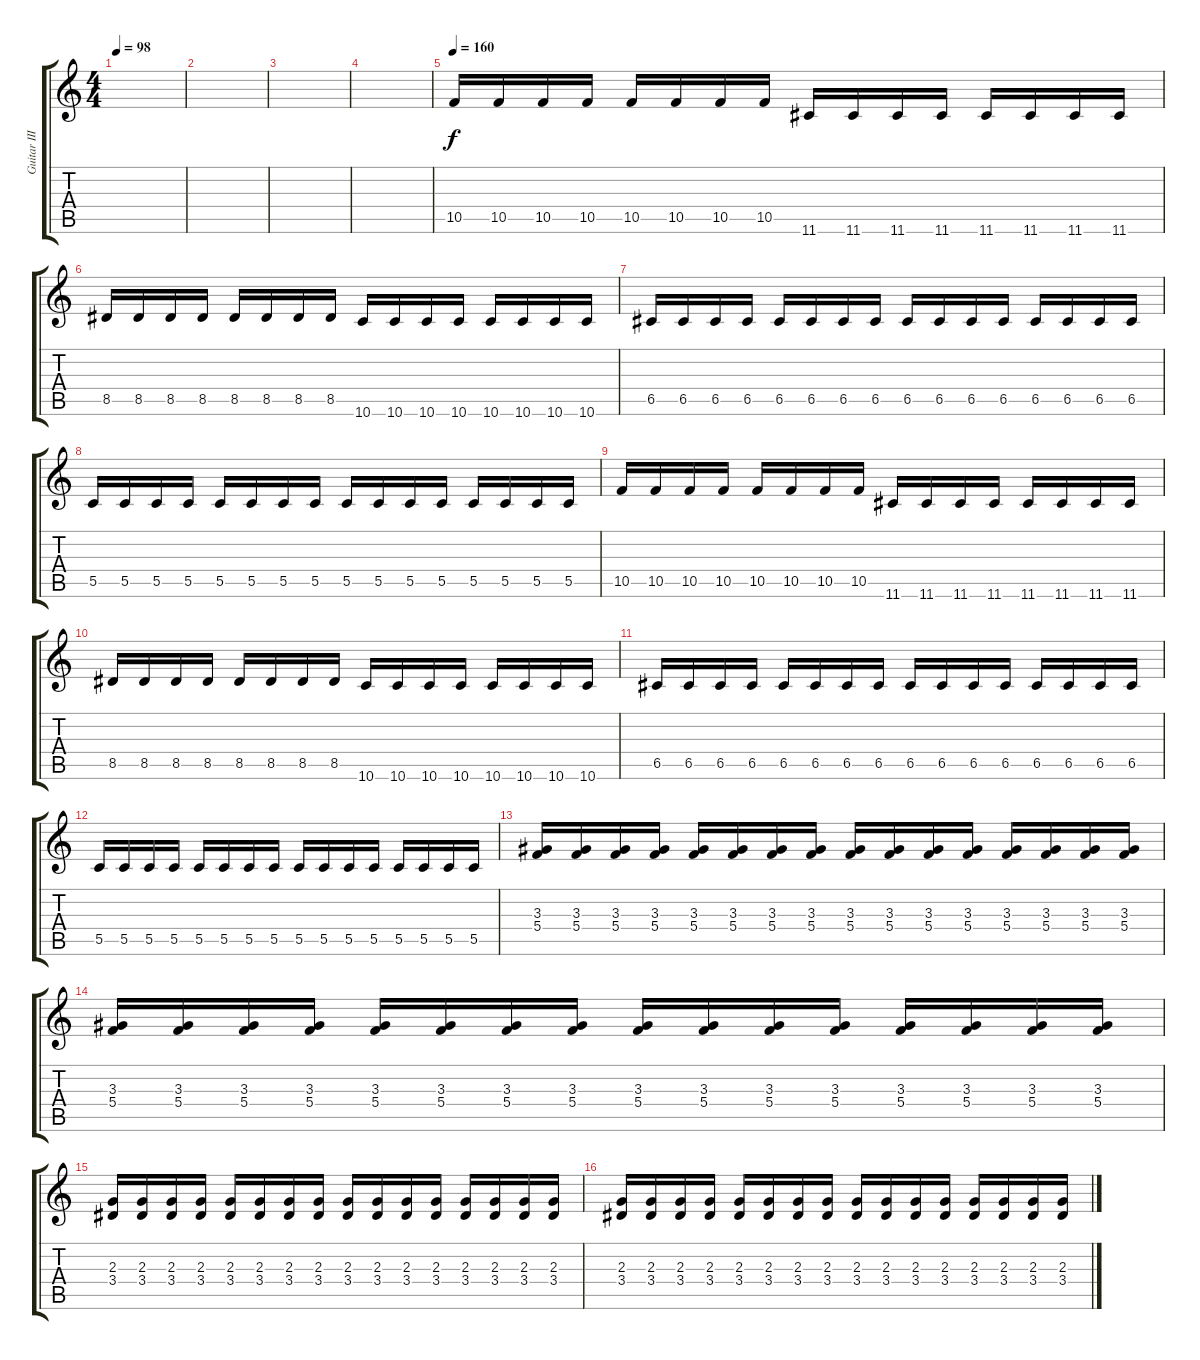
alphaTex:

\track ("Guitar III" "Guitar III") {instrument distortionguitar}
\staff {score tabs}
\tuning (D4 A3 F3 C3 G2 D2) {hide}
\ts (4 4)
\tempo 98
\clef g2
\ks c
|
|
|
|
\tempo 160
10.5.16 10.5.16 10.5.16 10.5.16 10.5.16 10.5.16 10.5.16 10.5.16 11.6.16 11.6.16 11.6.16 11.6.16 11.6.16 11.6.16 11.6.16 11.6.16 |
8.5.16 8.5.16 8.5.16 8.5.16 8.5.16 8.5.16 8.5.16 8.5.16 10.6.16 10.6.16 10.6.16 10.6.16 10.6.16 10.6.16 10.6.16 10.6.16 |
6.5.16 6.5.16 6.5.16 6.5.16 6.5.16 6.5.16 6.5.16 6.5.16 6.5.16 6.5.16 6.5.16 6.5.16 6.5.16 6.5.16 6.5.16 6.5.16 |
5.5.16 5.5.16 5.5.16 5.5.16 5.5.16 5.5.16 5.5.16 5.5.16 5.5.16 5.5.16 5.5.16 5.5.16 5.5.16 5.5.16 5.5.16 5.5.16 |
10.5.16 10.5.16 10.5.16 10.5.16 10.5.16 10.5.16 10.5.16 10.5.16 11.6.16 11.6.16 11.6.16 11.6.16 11.6.16 11.6.16 11.6.16 11.6.16 |
8.5.16 8.5.16 8.5.16 8.5.16 8.5.16 8.5.16 8.5.16 8.5.16 10.6.16 10.6.16 10.6.16 10.6.16 10.6.16 10.6.16 10.6.16 10.6.16 |
6.5.16 6.5.16 6.5.16 6.5.16 6.5.16 6.5.16 6.5.16 6.5.16 6.5.16 6.5.16 6.5.16 6.5.16 6.5.16 6.5.16 6.5.16 6.5.16 |
5.5.16 5.5.16 5.5.16 5.5.16 5.5.16 5.5.16 5.5.16 5.5.16 5.5.16 5.5.16 5.5.16 5.5.16 5.5.16 5.5.16 5.5.16 5.5.16 |
(3.3 5.4).16 (3.3 5.4).16 (3.3 5.4).16 (3.3 5.4).16 (3.3 5.4).16 (3.3 5.4).16 (3.3 5.4).16 (3.3 5.4).16 (3.3 5.4).16 (3.3 5.4).16 (3.3 5.4).16 (3.3 5.4).16 (3.3 5.4).16 (3.3 5.4).16 (3.3 5.4).16 (3.3 5.4).16 |
(3.3 5.4).16 (3.3 5.4).16 (3.3 5.4).16 (3.3 5.4).16 (3.3 5.4).16 (3.3 5.4).16 (3.3 5.4).16 (3.3 5.4).16 (3.3 5.4).16 (3.3 5.4).16 (3.3 5.4).16 (3.3 5.4).16 (3.3 5.4).16 (3.3 5.4).16 (3.3 5.4).16 (3.3 5.4).16 |
(2.3 3.4).16 (2.3 3.4).16 (2.3 3.4).16 (2.3 3.4).16 (2.3 3.4).16 (2.3 3.4).16 (2.3 3.4).16 (2.3 3.4).16 (2.3 3.4).16 (2.3 3.4).16 (2.3 3.4).16 (2.3 3.4).16 (2.3 3.4).16 (2.3 3.4).16 (2.3 3.4).16 (2.3 3.4).16 |
(2.3 3.4).16 (2.3 3.4).16 (2.3 3.4).16 (2.3 3.4).16 (2.3 3.4).16 (2.3 3.4).16 (2.3 3.4).16 (2.3 3.4).16 (2.3 3.4).16 (2.3 3.4).16 (2.3 3.4).16 (2.3 3.4).16 (2.3 3.4).16 (2.3 3.4).16 (2.3 3.4).16 (2.3 3.4).16
